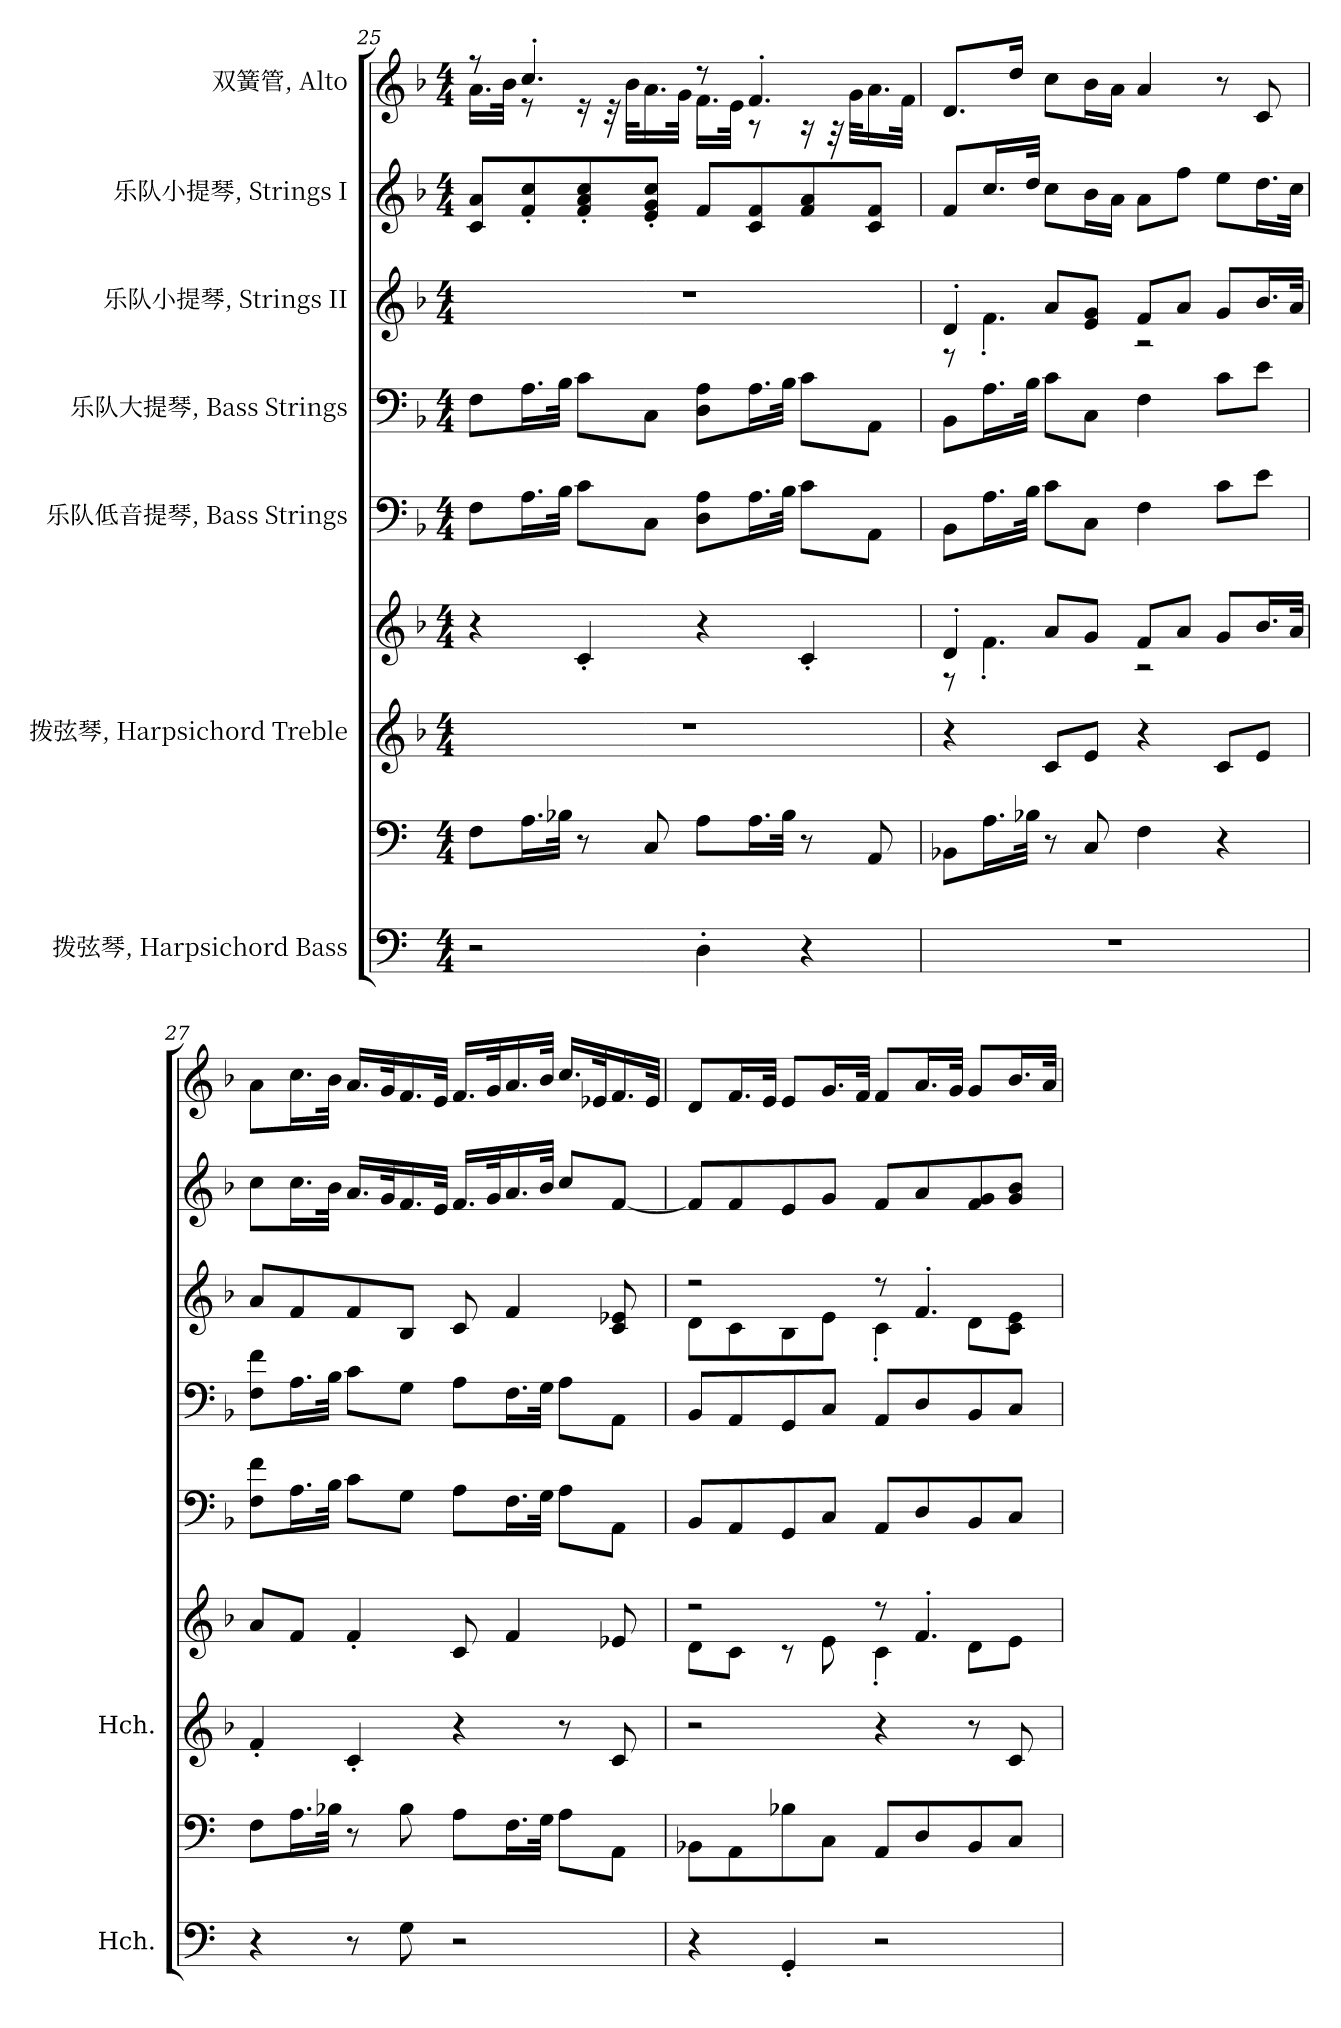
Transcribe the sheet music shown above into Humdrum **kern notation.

**kern	**kern	**kern	**kern	**kern	**kern	**kern	**kern	**kern
*part7	*part7	*part6	*part6	*part5	*part4	*part3	*part2	*part1
*staff9	*staff8	*staff7	*staff6	*staff5	*staff4	*staff3	*staff2	*staff1
*I"拨弦琴, Harpsichord Bass	*	*I"拨弦琴, Harpsichord Treble	*	*I"乐队低音提琴, Bass Strings	*I"乐队大提琴, Bass Strings	*I"乐队小提琴, Strings II	*I"乐队小提琴, Strings I	*I"双簧管, Alto
*I'Hch.	*	*I'Hch.	*	*	*	*	*	*
*clefF4	*clefF4	*clefG2	*clefG2	*clefF4	*clefF4	*clefG2	*clefG2	*clefG2
*	*	*	*	*ITrd7c12	*	*	*	*
*k[]	*k[]	*k[b-]	*k[b-]	*k[b-]	*k[b-]	*k[b-]	*k[b-]	*k[b-]
*M4/4	*M4/4	*M4/4	*M4/4	*M4/4	*M4/4	*M4/4	*M4/4	*M4/4
=25	=25	=25	=25	=25	=25	=25	=25	=25
*	*	*	*	*	*	*	*	*^
2r	8F\L	1r	4r	8FF\L	8F\L	1r	8c/ 8a/L	8r	16.a\LL
.	.	.	.	.	.	.	.	.	32b-\JJk
.	16.A\L	.	.	16.AA\L	16.A\L	.	8f/' 8cc/'	4.cc'/	8r
.	32B-X\JJk	.	.	32BB-\JJk	32B-\JJk	.	.	.	.
.	8r	.	4c'/	8C\L	8c\L	.	8f/' 8a/' 8cc/'	.	16r
.	.	.	.	.	.	.	.	.	32r
.	.	.	.	.	.	.	.	.	32b-\KLL
.	8C/	.	.	8CC\J	8C\J	.	8e/' 8g/' 8cc/'J	.	16.a\
.	.	.	.	.	.	.	.	.	32g\JJk
4D'\	8A\L	.	4r	8DD\ 8AA\L	8D\ 8A\L	.	8f/L	8r	16.f\LL
.	.	.	.	.	.	.	.	.	32e\JJk
.	16.A\L	.	.	16.AA\L	16.A\L	.	8c/ 8f/	4.f'/	8r
.	32B-\JJk	.	.	32BB-\JJk	32B-\JJk	.	.	.	.
4r	8r	.	4c'/	8C\L	8c\L	.	8f/ 8a/	.	16r
.	.	.	.	.	.	.	.	.	32r
.	.	.	.	.	.	.	.	.	32g\KLL
.	8AA/	.	.	8AAA\J	8AA\J	.	8c/ 8f/J	.	16.a\
.	.	.	.	.	.	.	.	.	32f\JJk
*	*	*	*	*	*	*	*	*v	*v
!!LO:PB:g=z
=26	=26	=26	=26	=26	=26	=26	=26	=26
*	*	*	*^	*	*	*^	*	*
1r	8BB-X\L	4r	4d'/	8r	8BBB-\L	8BB-\L	4d'/	8r	8f/L	8.d/L
.	16.A\L	.	.	4.f'\	16.AA\L	16.A\L	.	4.f'\	16.cc/L	.
.	.	.	.	.	.	.	.	.	.	16dd/Jk
.	32B-X\JJk	.	.	.	32BB-\JJk	32B-\JJk	.	.	32dd/JJk	.
.	8r	8c/L	8a/L	.	8C\L	8c\L	8a/L	.	8cc\L	8cc\L
.	8C/	8e/J	8g/J	.	8CC\J	8C\J	8e/ 8g/J	.	16b-\L	16b-\L
.	.	.	.	.	.	.	.	.	16a\JJ	16a\JJ
.	4F\	4r	8f/L	2r	4FF\	4F\	8f/L	2r	8a\L	4a/
.	.	.	8a/J	.	.	.	8a/J	.	8ff\J	.
.	4r	8c/L	8g/L	.	8C\L	8c\L	8g/L	.	8ee\L	8r
.	.	8e/J	16.b-/L	.	8E\J	8e\J	16.b-/L	.	16.dd\L	8c/
.	.	.	32a/JJk	.	.	.	32a/JJk	.	32cc\JJk	.
*	*	*	*v	*v	*	*	*v	*v	*	*
=27	=27	=27	=27	=27	=27	=27	=27	=27
4r	8F\L	4f'/	8a/L	8FF\ 8F\L	8F\ 8f\L	8a/L	8cc\L	8a\L
.	16.A\L	.	8f/J	16.AA\L	16.A\L	8f/	16.cc\L	16.cc\L
.	32B-X\JJk	.	.	32BB-\JJk	32B-\JJk	.	32b-\JJk	32b-\JJk
8r	8r	4c'/	4f'/	8C\L	8c\L	8f/	16.a/LL	16.a/LL
.	.	.	.	.	.	.	32g/K	32g/K
8G\	8B-\	.	.	8GG\J	8G\J	8B-/J	16.f/	16.f/
.	.	.	.	.	.	.	32e/JJk	32e/JJk
2r	8A\L	4r	8c/	8AA\L	8A\L	8c/	16.f/LL	16.f/LL
.	.	.	.	.	.	.	32g/K	32g/K
.	16.F\L	.	4f/	16.FF\L	16.F\L	4f/	16.a/	16.a/
.	32G\JJk	.	.	32GG\JJk	32G\JJk	.	32b-/JJk	32b-/JJk
.	8A\L	8r	.	8AA\L	8A\L	.	8cc/L	16.cc/LL
.	.	.	.	.	.	.	.	32e-X/K
.	8AA\J	8c/	8e-X/	8AAA\J	8AA\J	8c/ 8e-X/	[8f/J	16.f/
.	.	.	.	.	.	.	.	32e-/JJk
!!LO:PB:g=z
=28	=28	=28	=28	=28	=28	=28	=28	=28
*	*	*	*^	*	*	*^	*	*
4r	8BB-X\L	2r	2r	8d\L	8BBB-/L	8BB-/L	2r	8d\L	8f/L]	8d/L
.	8AA\	.	.	8c\J	8AAA/	8AA/	.	8c\	8f/	16.f/L
.	.	.	.	.	.	.	.	.	.	32e/JJk
4GG'/	8B-X\	.	.	8r	8GGG/	8GG/	.	8B-\	8e/	8e/L
.	8C\J	.	.	8e\	8CC/J	8C/J	.	8e\J	8g/J	16.g/L
.	.	.	.	.	.	.	.	.	.	32f/JJk
2r	8AA/L	4r	8r	4c'\	8AAA/L	8AA/L	8r	4c'\	8f/L	8f/L
.	8D/	.	4.f'/	.	8DD/	8D/	4.f'/	.	8a/	16.a/L
.	.	.	.	.	.	.	.	.	.	32g/JJk
.	8BB-/	8r	.	8d\L	8BBB-/	8BB-/	.	8d\L	8f/ 8g/	8g/L
.	8C/J	8c/	.	8e\J	8CC/J	8C/J	.	8c\ 8e\J	8g/ 8b-/J	16.b-/L
.	.	.	.	.	.	.	.	.	.	32a/JJk
*	*	*	*v	*v	*	*	*v	*v	*	*
=	=	=	=	=	=	=	=	=
*-	*-	*-	*-	*-	*-	*-	*-	*-
